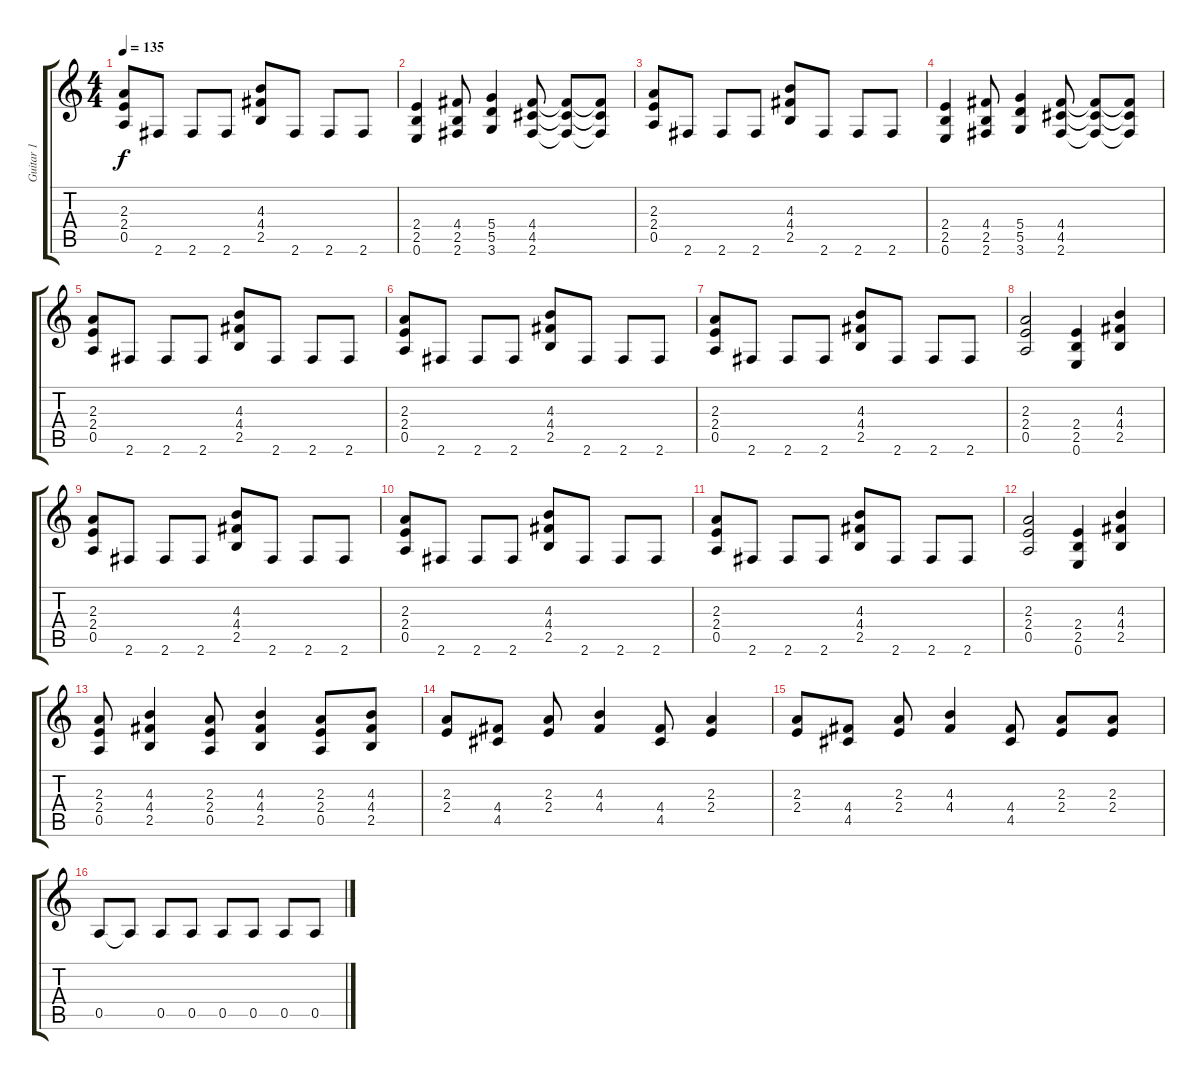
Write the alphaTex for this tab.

\track ("Guitar 1" "Guitar 1") {instrument distortionguitar}
\staff {score tabs}
\tuning (E4 B3 G3 D3 A2 E2) {hide}
\ts (4 4)
\tempo 135
\clef g2
\ks c
(2.3 2.4 0.5).8{dy f} 2.6.8 2.6.8 2.6.8 (4.3 4.4 2.5).8 2.6.8 2.6.8 2.6.8 |
(2.4 2.5 0.6).4 (4.4 2.5 2.6).8 (5.4 5.5 3.6).4 (4.4 4.5 2.6).8 (4.4{t} 4.5{t} 2.6{t}).8 (4.4{t} 4.5{t} 2.6{t}).8 |
(2.3 2.4 0.5).8 2.6.8 2.6.8 2.6.8 (4.3 4.4 2.5).8 2.6.8 2.6.8 2.6.8 |
(2.4 2.5 0.6).4 (4.4 2.5 2.6).8 (5.4 5.5 3.6).4 (4.4 4.5 2.6).8 (4.4{t} 4.5{t} 2.6{t}).8 (4.4{t} 4.5{t} 2.6{t}).8 |
(2.3 2.4 0.5).8 2.6.8 2.6.8 2.6.8 (4.3 4.4 2.5).8 2.6.8 2.6.8 2.6.8 |
(2.3 2.4 0.5).8 2.6.8 2.6.8 2.6.8 (4.3 4.4 2.5).8 2.6.8 2.6.8 2.6.8 |
(2.3 2.4 0.5).8 2.6.8 2.6.8 2.6.8 (4.3 4.4 2.5).8 2.6.8 2.6.8 2.6.8 |
(2.3 2.4 0.5).2 (2.4 2.5 0.6).4 (4.3 4.4 2.5).4 |
(2.3 2.4 0.5).8 2.6.8 2.6.8 2.6.8 (4.3 4.4 2.5).8 2.6.8 2.6.8 2.6.8 |
(2.3 2.4 0.5).8 2.6.8 2.6.8 2.6.8 (4.3 4.4 2.5).8 2.6.8 2.6.8 2.6.8 |
(2.3 2.4 0.5).8 2.6.8 2.6.8 2.6.8 (4.3 4.4 2.5).8 2.6.8 2.6.8 2.6.8 |
(2.3 2.4 0.5).2 (2.4 2.5 0.6).4 (4.3 4.4 2.5).4 |
(2.3 2.4 0.5).8 (4.3 4.4 2.5).4 (2.3 2.4 0.5).8 (4.3 4.4 2.5).4 (2.3 2.4 0.5).8 (4.3 4.4 2.5).8 |
(2.3 2.4).8 (4.4 4.5).8 (2.3 2.4).8 (4.3 4.4).4 (4.4 4.5).8 (2.3 2.4).4 |
(2.3 2.4).8 (4.4 4.5).8 (2.3 2.4).8 (4.3 4.4).4 (4.4 4.5).8 (2.3 2.4).8 (2.3 2.4).8 |
0.5.8 0.5{t}.8 0.5.8 0.5.8 0.5.8 0.5.8 0.5.8 0.5.8
